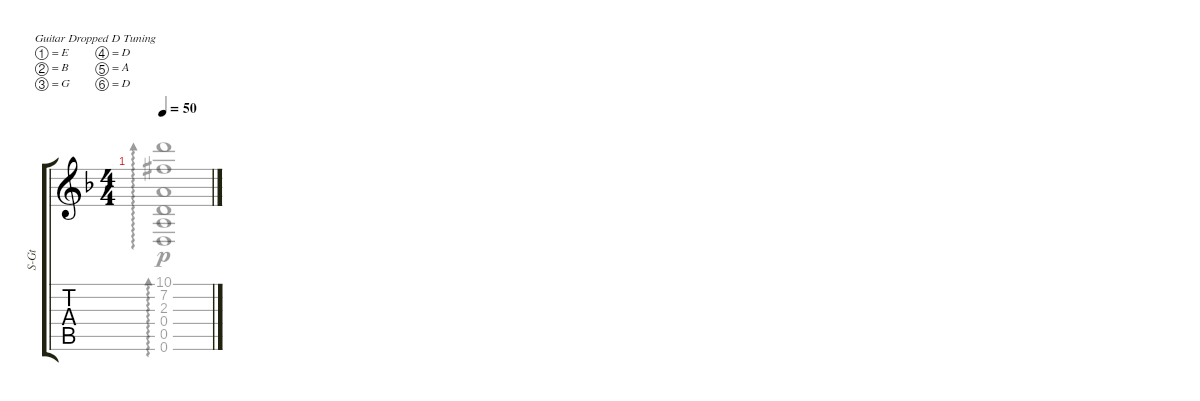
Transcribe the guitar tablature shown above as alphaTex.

\defaultSystemsLayout 4
\bracketExtendMode groupsimilarinstruments
\track ("Steel Guitar" "S-Gt") {instrument acousticguitarsteel}
\staff {score tabs}
\tuning (E4 B3 G3 D3 A2 D2)
\voice
\ts (4 4)
\tempo 50
\clef g2
\ks dminor
\voice
\clef g2
\ks dminor
(0.6{acc forcenatural} 0.5{acc forcenatural} 0.4{acc forcenatural} 2.3{acc forcenatural} 7.2{acc #} 10.1{acc forcenatural}).1{ad 0 dy p beam Up}
